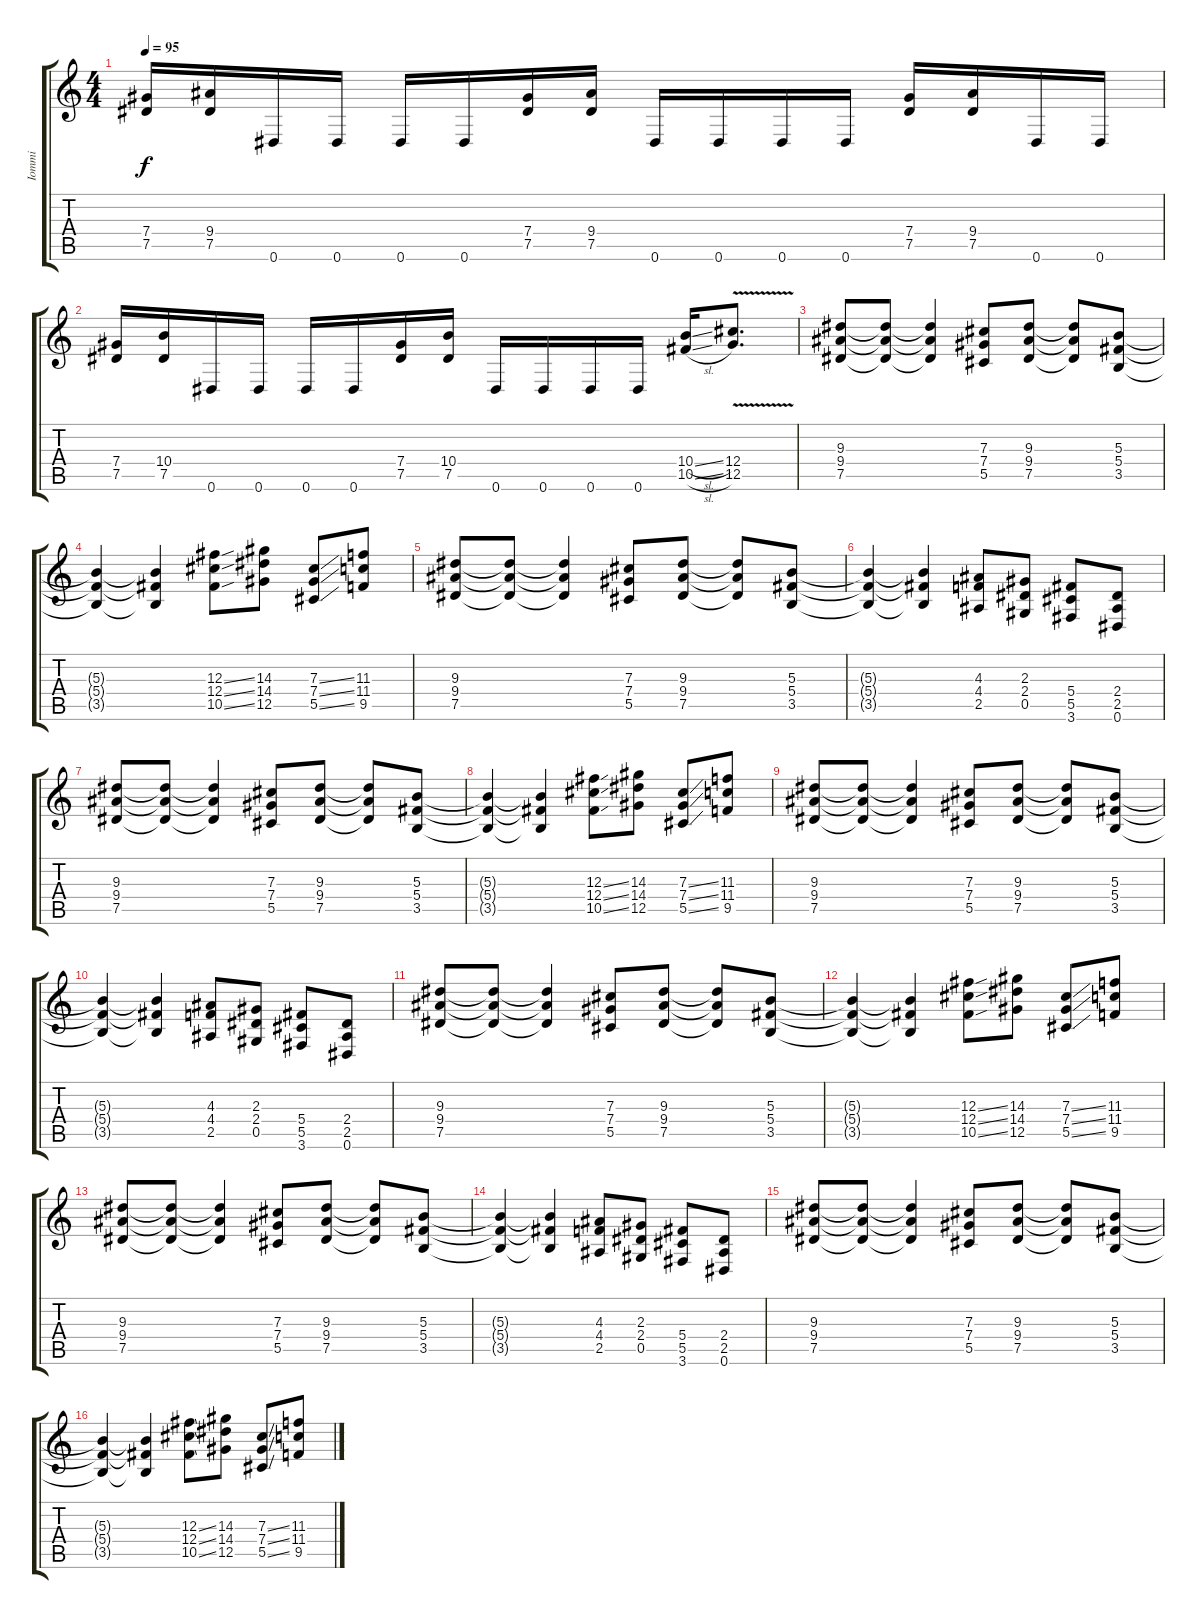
\track ("Iommi" "Iommi") {instrument distortionguitar}
\staff {score tabs}
\tuning (Eb4 Bb3 Gb3 Db3 Ab2 Eb2) {hide}
\ts (4 4)
\tempo 95
\clef g2
\ks c
(7.4 7.5).16{dy f} (9.4 7.5).16 0.6.16 0.6.16 0.6.16 0.6.16 (7.4 7.5).16 (9.4 7.5).16 0.6.16 0.6.16 0.6.16 0.6.16 (7.4 7.5).16 (9.4 7.5).16 0.6.16 0.6.16 |
(7.4 7.5).16 (10.4 7.5).16 0.6.16 0.6.16 0.6.16 0.6.16 (7.4 7.5).16 (10.4 7.5).16 0.6.16 0.6.16 0.6.16 0.6.16 (10.4{sl} 10.5{sl}).16 (12.4{v} 12.5{v}).8{d} |
(9.3 9.4 7.5).8 (9.3{t} 9.4{t} 7.5{t}).8 (9.3{t} 9.4{t} 7.5{t}).4 (7.3 7.4 5.5).8 (9.3 9.4 7.5).8 (9.3{t} 9.4{t} 7.5{t}).8 (5.3 5.4 3.5).8 |
(5.3{t} 5.4{t} 3.5{t}).4 (5.3{t} 5.4{t} 3.5{t}).4 (12.3{ss} 12.4{ss} 10.5{ss}).8 (14.3 14.4 12.5).8 (7.3{ss} 7.4{ss} 5.5{ss}).8 (11.3 11.4 9.5).8 |
(9.3 9.4 7.5).8 (9.3{t} 9.4{t} 7.5{t}).8 (9.3{t} 9.4{t} 7.5{t}).4 (7.3 7.4 5.5).8 (9.3 9.4 7.5).8 (9.3{t} 9.4{t} 7.5{t}).8 (5.3 5.4 3.5).8 |
(5.3{t} 5.4{t} 3.5{t}).4 (5.3{t} 5.4{t} 3.5{t}).4 (4.3 4.4 2.5).8 (2.3 2.4 0.5).8 (5.4 5.5 3.6).8 (2.4 2.5 0.6).8 |
(9.3 9.4 7.5).8 (9.3{t} 9.4{t} 7.5{t}).8 (9.3{t} 9.4{t} 7.5{t}).4 (7.3 7.4 5.5).8 (9.3 9.4 7.5).8 (9.3{t} 9.4{t} 7.5{t}).8 (5.3 5.4 3.5).8 |
(5.3{t} 5.4{t} 3.5{t}).4 (5.3{t} 5.4{t} 3.5{t}).4 (12.3{ss} 12.4{ss} 10.5{ss}).8 (14.3 14.4 12.5).8 (7.3{ss} 7.4{ss} 5.5{ss}).8 (11.3 11.4 9.5).8 |
(9.3 9.4 7.5).8 (9.3{t} 9.4{t} 7.5{t}).8 (9.3{t} 9.4{t} 7.5{t}).4 (7.3 7.4 5.5).8 (9.3 9.4 7.5).8 (9.3{t} 9.4{t} 7.5{t}).8 (5.3 5.4 3.5).8 |
(5.3{t} 5.4{t} 3.5{t}).4 (5.3{t} 5.4{t} 3.5{t}).4 (4.3 4.4 2.5).8 (2.3 2.4 0.5).8 (5.4 5.5 3.6).8 (2.4 2.5 0.6).8 |
(9.3 9.4 7.5).8 (9.3{t} 9.4{t} 7.5{t}).8 (9.3{t} 9.4{t} 7.5{t}).4 (7.3 7.4 5.5).8 (9.3 9.4 7.5).8 (9.3{t} 9.4{t} 7.5{t}).8 (5.3 5.4 3.5).8 |
(5.3{t} 5.4{t} 3.5{t}).4 (5.3{t} 5.4{t} 3.5{t}).4 (12.3{ss} 12.4{ss} 10.5{ss}).8 (14.3 14.4 12.5).8 (7.3{ss} 7.4{ss} 5.5{ss}).8 (11.3 11.4 9.5).8 |
(9.3 9.4 7.5).8 (9.3{t} 9.4{t} 7.5{t}).8 (9.3{t} 9.4{t} 7.5{t}).4 (7.3 7.4 5.5).8 (9.3 9.4 7.5).8 (9.3{t} 9.4{t} 7.5{t}).8 (5.3 5.4 3.5).8 |
(5.3{t} 5.4{t} 3.5{t}).4 (5.3{t} 5.4{t} 3.5{t}).4 (4.3 4.4 2.5).8 (2.3 2.4 0.5).8 (5.4 5.5 3.6).8 (2.4 2.5 0.6).8 |
(9.3 9.4 7.5).8 (9.3{t} 9.4{t} 7.5{t}).8 (9.3{t} 9.4{t} 7.5{t}).4 (7.3 7.4 5.5).8 (9.3 9.4 7.5).8 (9.3{t} 9.4{t} 7.5{t}).8 (5.3 5.4 3.5).8 |
(5.3{t} 5.4{t} 3.5{t}).4 (5.3{t} 5.4{t} 3.5{t}).4 (12.3{ss} 12.4{ss} 10.5{ss}).8 (14.3 14.4 12.5).8 (7.3{ss} 7.4{ss} 5.5{ss}).8 (11.3 11.4 9.5).8
